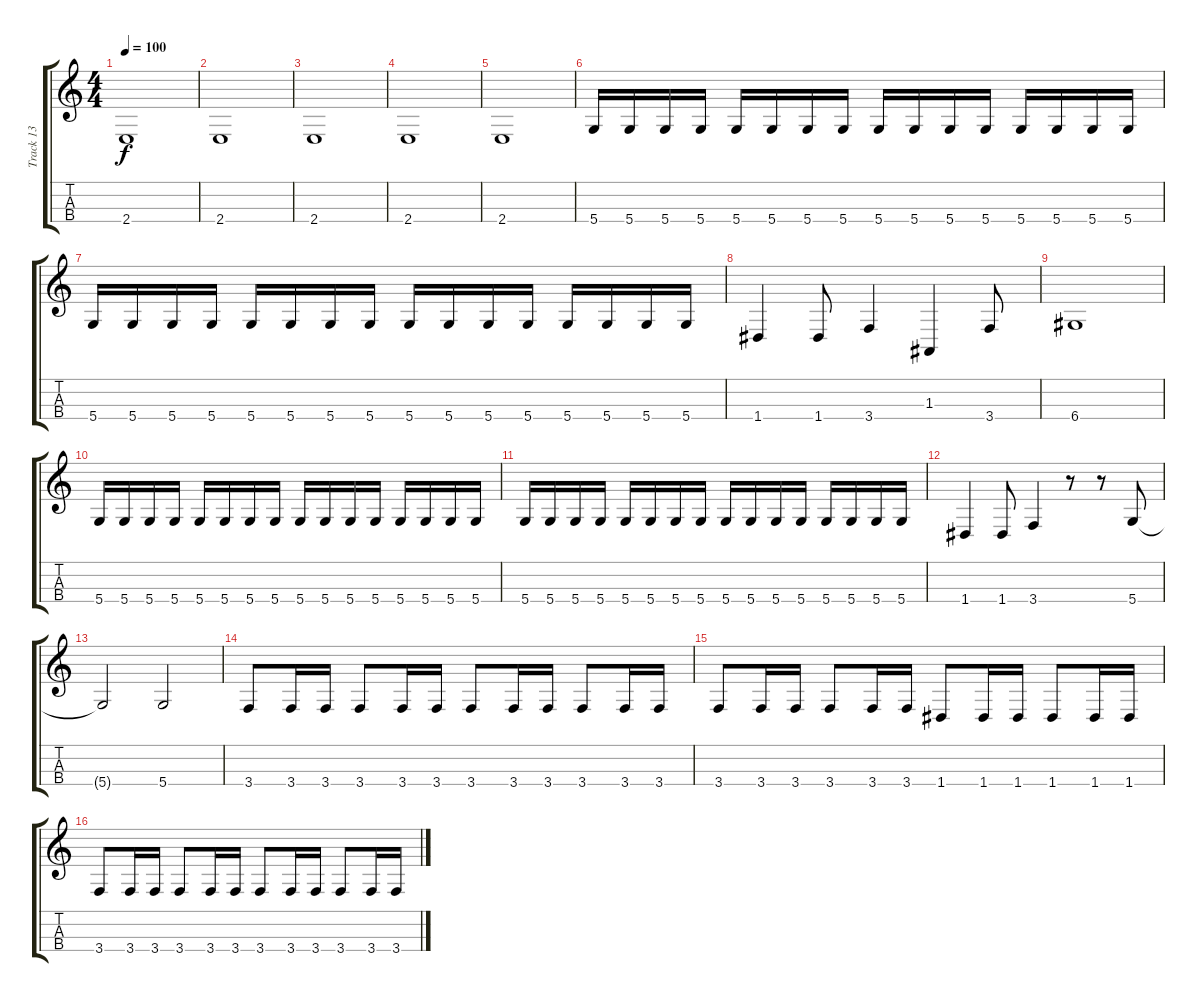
\track ("Track 13" "Track 13") {instrument electricbassfinger}
\staff {score tabs}
\tuning (G2 D2 A1 D2) {hide}
\ts (4 4)
\tempo 100
\clef g2
\ks c
2.4.1{dy f} |
2.4.1 |
2.4.1 |
2.4.1 |
2.4.1 |
5.4.16 5.4.16 5.4.16 5.4.16 5.4.16 5.4.16 5.4.16 5.4.16 5.4.16 5.4.16 5.4.16 5.4.16 5.4.16 5.4.16 5.4.16 5.4.16 |
5.4.16 5.4.16 5.4.16 5.4.16 5.4.16 5.4.16 5.4.16 5.4.16 5.4.16 5.4.16 5.4.16 5.4.16 5.4.16 5.4.16 5.4.16 5.4.16 |
1.4.4 1.4.8 3.4.4 1.3.4 3.4.8 |
6.4.1 |
5.4.16 5.4.16 5.4.16 5.4.16 5.4.16 5.4.16 5.4.16 5.4.16 5.4.16 5.4.16 5.4.16 5.4.16 5.4.16 5.4.16 5.4.16 5.4.16 |
5.4.16 5.4.16 5.4.16 5.4.16 5.4.16 5.4.16 5.4.16 5.4.16 5.4.16 5.4.16 5.4.16 5.4.16 5.4.16 5.4.16 5.4.16 5.4.16 |
1.4.4 1.4.8 3.4.4 r.8 r.8 5.4.8 |
5.4{t}.2 5.4.2 |
3.4.8 3.4.16 3.4.16 3.4.8 3.4.16 3.4.16 3.4.8 3.4.16 3.4.16 3.4.8 3.4.16 3.4.16 |
3.4.8 3.4.16 3.4.16 3.4.8 3.4.16 3.4.16 1.4.8 1.4.16 1.4.16 1.4.8 1.4.16 1.4.16 |
3.4.8 3.4.16 3.4.16 3.4.8 3.4.16 3.4.16 3.4.8 3.4.16 3.4.16 3.4.8 3.4.16 3.4.16
